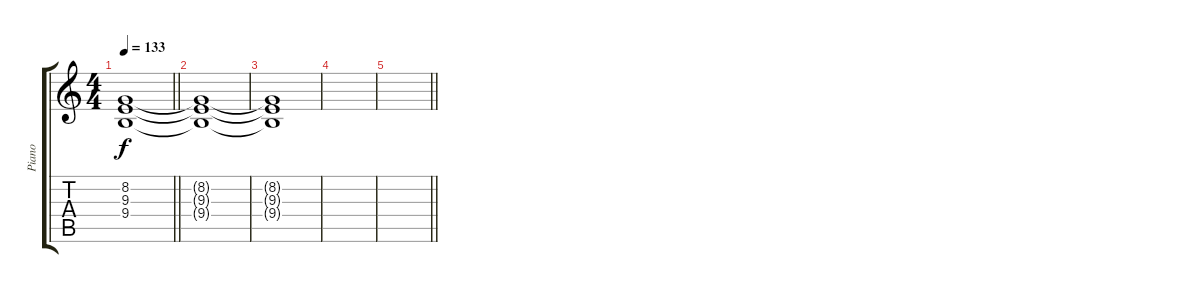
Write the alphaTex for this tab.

\track ("Piano" "Piano") {instrument acousticgrandpiano}
\staff {score tabs}
\tuning (E4 B3 G3 D3 A2 E2) {hide}
\ts (4 4)
\tempo 133
\clef g2
\barLineRight lightlight
\ks c
(8.2{t} 9.3{t} 9.4{t}).1{dy f} |
\section ("" "")
(8.2{t} 9.3{t} 9.4{t}).1 |
(8.2{t} 9.3{t} 9.4{t}).1 |
|
\barLineRight lightlight
